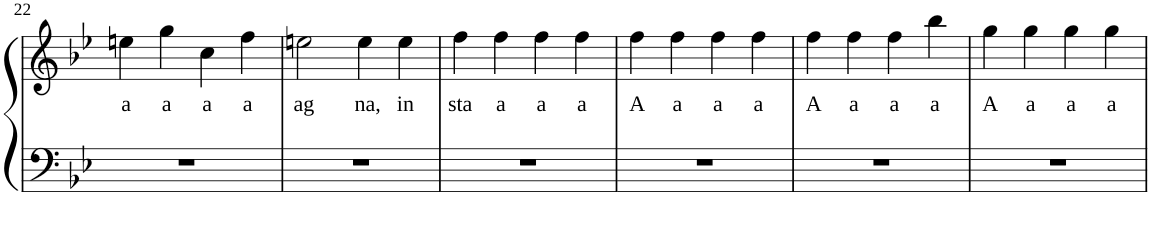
**kern	**kern	**text
*part1	*part1	*part1
*staff2	*staff1	*staff1
*I"Piano	*	*
*I'Pno	*	*
!!LO:PB:g=z
*clefF4	*clefG2	*
*k[b-e-]	*k[b-e-]	*
*B-:	*B-:	*
*M2/2	*M2/2	*
=22	=22	=22
!	!	!LO:LY:b
1r	4een\	a
!	!	!LO:LY:b
.	4gg\	a
!	!	!LO:LY:b
.	4cc\	a
!	!	!LO:LY:b
.	4ff\	a
=23	=23	=23
!	!	!LO:LY:b
1r	2een\	ag
!	!	!LO:LY:b
.	4ee\	na,
!	!	!LO:LY:b
.	4ee\	in
=24	=24	=24
!	!	!LO:LY:b
1r	4ff\	sta
!	!	!LO:LY:b
.	4ff\	a
!	!	!LO:LY:b
.	4ff\	a
!	!	!LO:LY:b
.	4ff\	a
=25	=25	=25
!	!	!LO:LY:b
1r	4ff\	A
!	!	!LO:LY:b
.	4ff\	a
!	!	!LO:LY:b
.	4ff\	a
!	!	!LO:LY:b
.	4ff\	a
=26	=26	=26
!	!	!LO:LY:b
1r	4ff\	A
!	!	!LO:LY:b
.	4ff\	a
!	!	!LO:LY:b
.	4ff\	a
!	!	!LO:LY:b
.	4bb-\	a
=27	=27	=27
!	!	!LO:LY:b
1r	4gg\	A
!	!	!LO:LY:b
.	4gg\	a
!	!	!LO:LY:b
.	4gg\	a
!	!	!LO:LY:b
.	4gg\	a
=	=	=
*-	*-	*-
